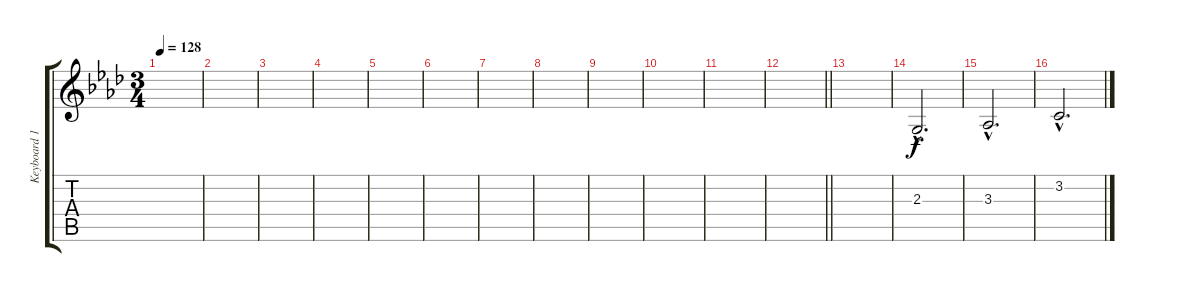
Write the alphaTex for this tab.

\track ("Keyboard 1" "Keyboard 1") {instrument flute}
\staff {score tabs}
\tuning (D4 A3 F3 C3 G2 D2) {hide}
\ts (3 4)
\tempo 128
\clef g2
\ks fminor
|
|
|
|
|
|
|
|
|
|
|
\barLineRight lightlight
|
|
2.3{hac}.2{d} |
3.3{hac}.2{d} |
3.2{hac}.2{d}
